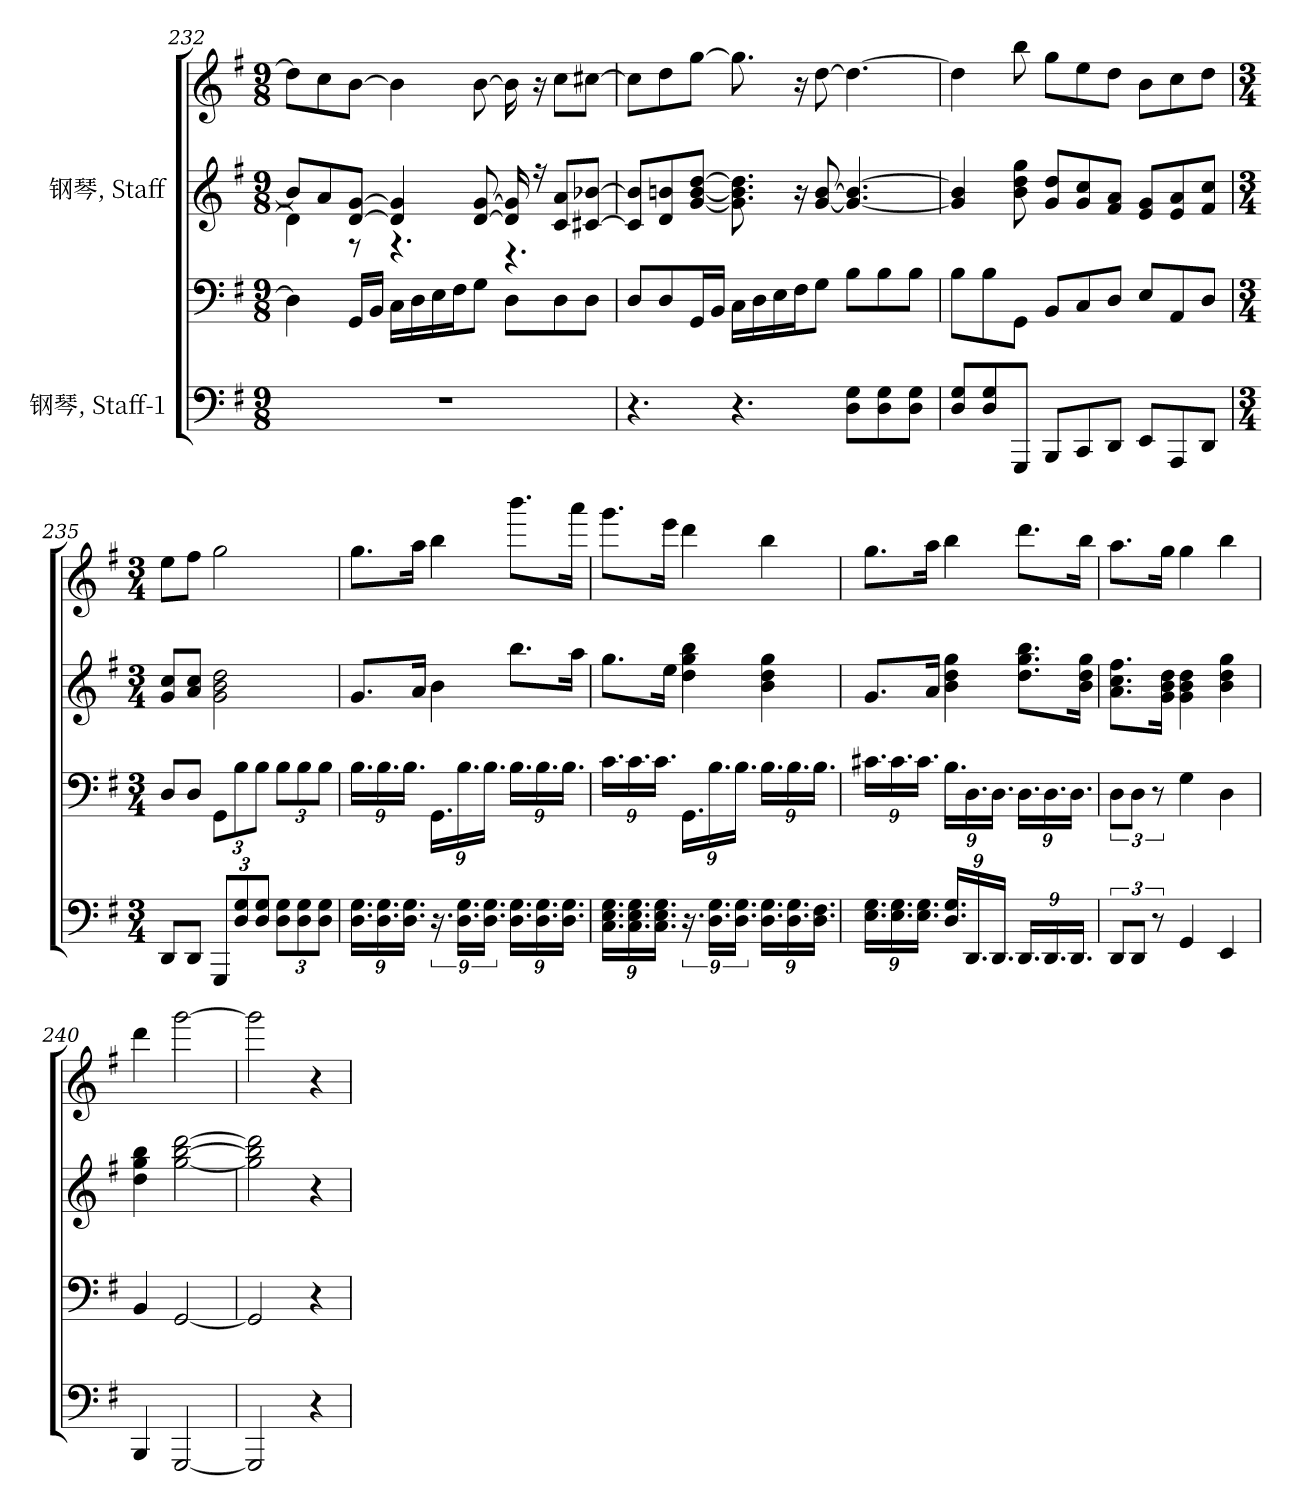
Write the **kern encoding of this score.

**kern	**kern	**kern	**kern
*part2	*part2	*part1	*part1
*staff4	*staff3	*staff2	*staff1
*I"钢琴, Staff-1	*	*I"钢琴, Staff	*
!!LO:PB:g=z
*clefF4	*clefF4	*clefG2	*clefG2
*k[f#]	*k[f#]	*k[f#]	*k[f#]
*M9/8	*M9/8	*M9/8	*M9/8
=232	=232	=232	=232
*	*	*^	*
8%9r	4D\]	8b/L]	4d\]	8dd\L]
.	.	8a/	.	8cc\
.	16GG/LL	[8d/ [8g/J	8r	[8b\J
.	16BB/JJ	.	.	.
.	16C\LL	4d/] 4g/]	4.r	4b\]
.	16D\	.	.	.
.	16E\	.	.	.
.	16F#\J	.	.	.
.	8G\J	[8d/ [8g/	.	[8b\
.	8D\L	16d/] 16g/]	4.r	16b\]
.	.	16r	.	16r
.	8D\	8c/ 8a/L	.	8cc\L
.	8D\J	[8c#X/ [8b-X/J	.	[8cc#X\J
*	*	*v	*v	*
=233	=233	=233	=233
4.r	8D/L	8c#/] 8b-/]L	8cc#\L]
.	8D/	8d/ 8bn/	8dd\
.	16GG/L	[8g/ [8b/ [8dd/J	[8gg\J
.	16BB/JJ	.	.
4.r	16C\LL	8.g\] 8.b\] 8.dd\]	8.gg\]
.	16D\	.	.
.	16E\	.	.
.	16F#\J	16r	16r
.	8G\J	[8g/ [8b/	[8dd\
8D\ 8G\L	8B\L	4.g/_ 4.b/_	4.dd\_
8D\ 8G\	8B\	.	.
8D\ 8G\J	8B\J	.	.
=234	=234	=234	=234
8D/ 8G/L	8B\L	4g/] 4b/]	4dd\]
8D/ 8G/	8B\	.	.
*	*	*	*MM85
8GGG/J	8GG\J	8b\ 8dd\ 8gg\	8bb\
8BBB/L	8BB/L	8g/ 8dd/L	8gg\L
8CC/	8C/	8g/ 8cc/	8ee\
8DD/J	8D/J	8f#/ 8a/J	8dd\J
8EE/L	8E/L	8e/ 8g/L	8b\L
8AAA/	8AA/	8e/ 8a/	8cc\
8DD/J	8D/J	8f#/ 8cc/J	8dd\J
!!LO:LB:g=z
=235	=235	=235	=235
*M3/4	*M3/4	*M3/4	*M3/4
8DD/L	8D/L	8g/ 8cc/L	8ee\L
8DD/J	8D/J	8a/ 8cc/J	8ff#\J
*Xbrackettup	*Xbrackettup	*	*
*	*	*	*MM110
12GGG/L	12GG\L	2g\ 2b\ 2dd\	2gg\
12D/ 12G/	12B\	.	.
12D/ 12G/J	12B\J	.	.
12D\ 12G\L	12B\L	.	.
12D\ 12G\	12B\	.	.
12D\ 12G\J	12B\J	.	.
=236	=236	=236	=236
*brackettup	*	*	*
18.D\ 18.G\LL	18.B\LL	8.g/L	8.gg\L
18.D\ 18.G\	18.B\	.	.
18.D\ 18.G\JJ	18.B\JJ	.	.
.	.	16a/Jk	16aa\Jk
18.r	18.GG\LL	4b\	4bb\
18.D\ 18.G\LL	18.B\	.	.
18.D\ 18.G\JJ	18.B\JJ	.	.
18.D\ 18.G\LL	18.B\LL	8.bb\L	8.bbb\L
18.D\ 18.G\	18.B\	.	.
18.D\ 18.G\JJ	18.B\JJ	.	.
.	.	16aa\Jk	16aaa\Jk
=237	=237	=237	=237
18.C\ 18.E\ 18.G\LL	18.c\LL	8.gg\L	8.ggg\L
18.C\ 18.E\ 18.G\	18.c\	.	.
18.C\ 18.E\ 18.G\JJ	18.c\JJ	.	.
.	.	16ee\Jk	16eee\Jk
18.r	18.GG\LL	4dd\ 4gg\ 4bb\	4ddd\
18.D\ 18.G\LL	18.B\	.	.
18.D\ 18.G\JJ	18.B\JJ	.	.
18.D\ 18.G\LL	18.B\LL	4b\ 4dd\ 4gg\	4bb\
18.D\ 18.G\	18.B\	.	.
18.D\ 18.F#\JJ	18.B\JJ	.	.
!!LO:LB:g=z
=238	=238	=238	=238
*Xbrackettup	*	*	*
18.E\ 18.G\LL	18.c#X\LL	8.g/L	8.gg\L
18.E\ 18.G\	18.c#\	.	.
18.E\ 18.G\JJ	18.c#\JJ	.	.
.	.	16a/Jk	16aa\Jk
18.D/ 18.G/LL	18.B\LL	4b\ 4dd\ 4gg\	4bb\
18.DD/	18.D\	.	.
18.DD/JJ	18.D\JJ	.	.
18.DD/LL	18.D\LL	8.dd\ 8.gg\ 8.bb\L	8.ddd\L
18.DD/	18.D\	.	.
18.DD/JJ	18.D\JJ	.	.
.	.	16b\ 16dd\ 16gg\Jk	16bb\Jk
=239	=239	=239	=239
*brackettup	*brackettup	*	*
12DD/L	12D\L	8.a\ 8.cc\ 8.ff#\L	8.aa\L
12DD/J	12D\J	.	.
12r	12r	.	.
.	.	16g\ 16b\ 16dd\Jk	16gg\Jk
*	*	*	*MM100
4GG/	4G\	4g\ 4b\ 4dd\	4gg\
4EE/	4D\	4b\ 4dd\ 4gg\	4bb\
=240	=240	=240	=240
4BBB/	4BB/	4dd\ 4gg\ 4bb\	4ddd\
[2GGG/	[2GG/	[2gg\ [2bb\ [2ddd\	[2ggg\
=241	=241	=241	=241
2GGG/]	2GG/]	2gg\] 2bb\] 2ddd\]	2ggg\]
4r	4r	4r	4r
=	=	=	=
*-	*-	*-	*-
